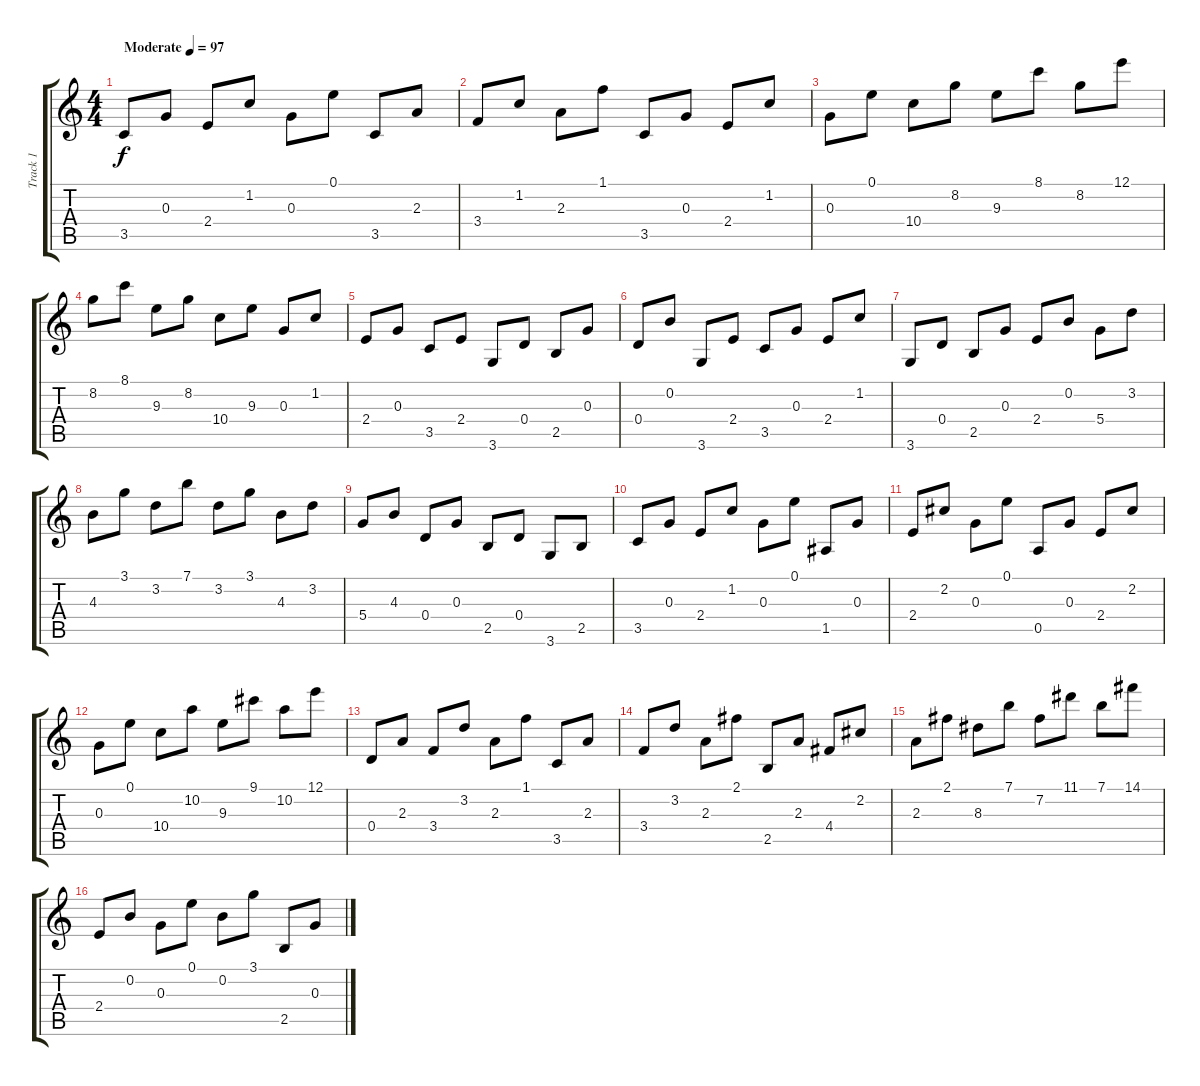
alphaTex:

\track ("Track 1" "Track 1") {instrument acousticguitarsteel}
\staff {score tabs}
\tuning (E4 B3 G3 D3 A2 E2) {hide}
\ts (4 4)
\tempo (97 "Moderate")
\clef g2
\ks c
3.5.8{dy f instrument acousticguitarsteel} 0.3.8 2.4.8 1.2.8 0.3.8 0.1.8 3.5.8 2.3.8 |
3.4.8 1.2.8 2.3.8 1.1.8 3.5.8 0.3.8 2.4.8 1.2.8 |
0.3.8 0.1.8 10.4.8 8.2.8 9.3.8 8.1.8 8.2.8 12.1.8 |
8.2.8 8.1.8 9.3.8 8.2.8 10.4.8 9.3.8 0.3.8 1.2.8 |
2.4.8 0.3.8 3.5.8 2.4.8 3.6.8 0.4.8 2.5.8 0.3.8 |
0.4.8 0.2.8 3.6.8 2.4.8 3.5.8 0.3.8 2.4.8 1.2.8 |
3.6.8 0.4.8 2.5.8 0.3.8 2.4.8 0.2.8 5.4.8 3.2.8 |
4.3.8 3.1.8 3.2.8 7.1.8 3.2.8 3.1.8 4.3.8 3.2.8 |
5.4.8 4.3.8 0.4.8 0.3.8 2.5.8 0.4.8 3.6.8 2.5.8 |
3.5.8 0.3.8 2.4.8 1.2.8 0.3.8 0.1.8 1.5.8 0.3.8 |
2.4.8 2.2.8 0.3.8 0.1.8 0.5.8 0.3.8 2.4.8 2.2.8 |
0.3.8 0.1.8 10.4.8 10.2.8 9.3.8 9.1.8 10.2.8 12.1.8 |
0.4.8 2.3.8 3.4.8 3.2.8 2.3.8 1.1.8 3.5.8 2.3.8 |
3.4.8 3.2.8 2.3.8 2.1.8 2.5.8 2.3.8 4.4.8 2.2.8 |
2.3.8 2.1.8 8.3.8 7.1.8 7.2.8 11.1.8 7.1.8 14.1.8 |
2.4.8 0.2.8 0.3.8 0.1.8 0.2.8 3.1.8 2.5.8 0.3.8
